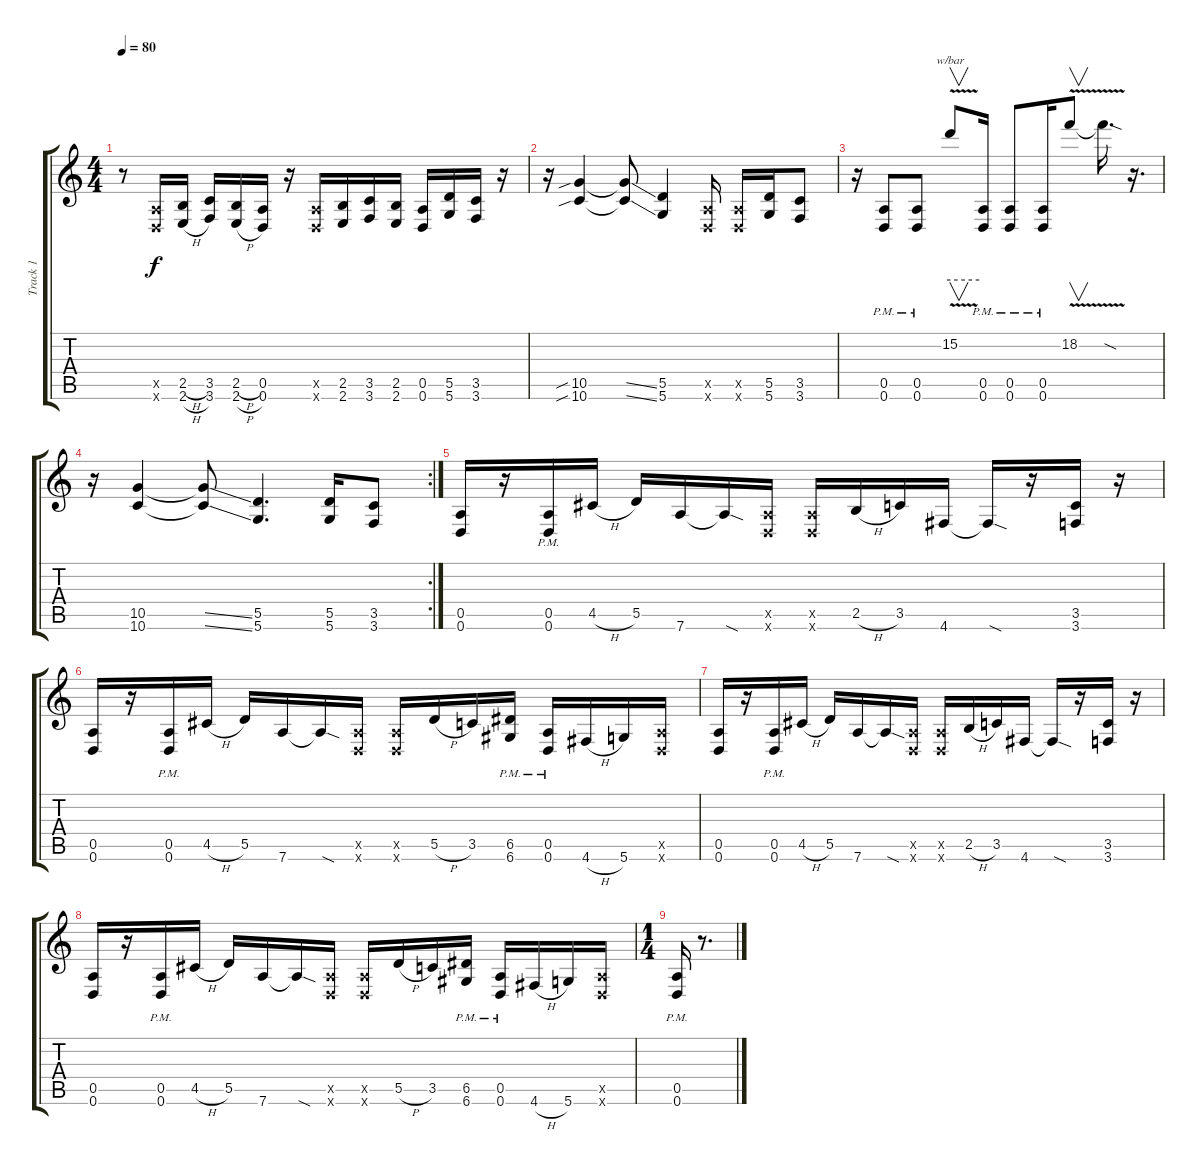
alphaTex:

\track ("Track 1" "Track 1") {instrument distortionguitar}
\staff {score tabs}
\tuning (E4 B3 G3 D3 A2 D2) {hide}
\ts (4 4)
\tempo 80
\clef g2
\ks c
r.8{dy f} (0.5{x} 0.6{x}).16 (2.5{h} 2.6{h}).16 (3.5 3.6).16 (2.5{h} 2.6{h}).16 (0.5 0.6).16 r.16 (0.5{x} 0.6{x}).16 (2.5 2.6).16 (3.5 3.6).16 (2.5 2.6).16 (0.5 0.6).16 (5.5 5.6).16 (3.5 3.6).16 r.16 |
r.16 (10.5{sib} 10.6{sib}).4 (10.5{ss t} 10.6{ss t}).8 (5.5 5.6).4 (0.5{x} 0.6{x}).16 (0.5{x} 0.6{x}).16 (5.5 5.6).16 (3.5 3.6).8 |
r.16 (0.5{pm} 0.6{pm}).8 (0.5{pm} 0.6{pm}).8 15.2{v}.8{v tbe (hold default 0 0 60 0)} (0.5{pm} 0.6{pm}).16 (0.5{pm} 0.6{pm}).8 (0.5{pm} 0.6{pm}).16 18.2{v}.8{v} 18.2{v sod t}.16{d} r.16{d} |
\rc 2
r.16 (10.5 10.6).4 (10.5{ss t} 10.6{ss t}).8 (5.5 5.6).4{d} (5.5 5.6).16 (3.5 3.6).8 |
(0.5 0.6).16 r.16 (0.5{pm} 0.6{pm}).16 4.5{h}.16 5.5.16 7.6.16 7.6{sod t}.16 (0.5{x} 0.6{x}).16 (0.5{x} 0.6{x}).16 2.5{h}.16 3.5.16 4.6.16 4.6{sod t}.16 r.16 (3.5 3.6).16 r.16 |
(0.5 0.6).16 r.16 (0.5{pm} 0.6{pm}).16 4.5{h}.16 5.5.16 7.6.16 7.6{sod t}.16 (0.5{x} 0.6{x}).16 (0.5{x} 0.6{x}).16 5.5{h}.16 3.5.16 (6.5{pm} 6.6{pm}).16 (0.5{pm} 0.6{pm}).16 4.6{h}.16 5.6.16 (0.5{x} 0.6{x}).16 |
(0.5 0.6).16 r.16 (0.5{pm} 0.6{pm}).16 4.5{h}.16 5.5.16 7.6.16 7.6{sod t}.16 (0.5{x} 0.6{x}).16 (0.5{x} 0.6{x}).16 2.5{h}.16 3.5.16 4.6.16 4.6{sod t}.16 r.16 (3.5 3.6).16 r.16 |
(0.5 0.6).16 r.16 (0.5{pm} 0.6{pm}).16 4.5{h}.16 5.5.16 7.6.16 7.6{sod t}.16 (0.5{x} 0.6{x}).16 (0.5{x} 0.6{x}).16 5.5{h}.16 3.5.16 (6.5{pm} 6.6{pm}).16 (0.5{pm} 0.6{pm}).16 4.6{h}.16 5.6.16 (0.5{x} 0.6{x}).16 |
\ts (1 4)
(0.5{pm} 0.6{pm}).16 r.8{d}
